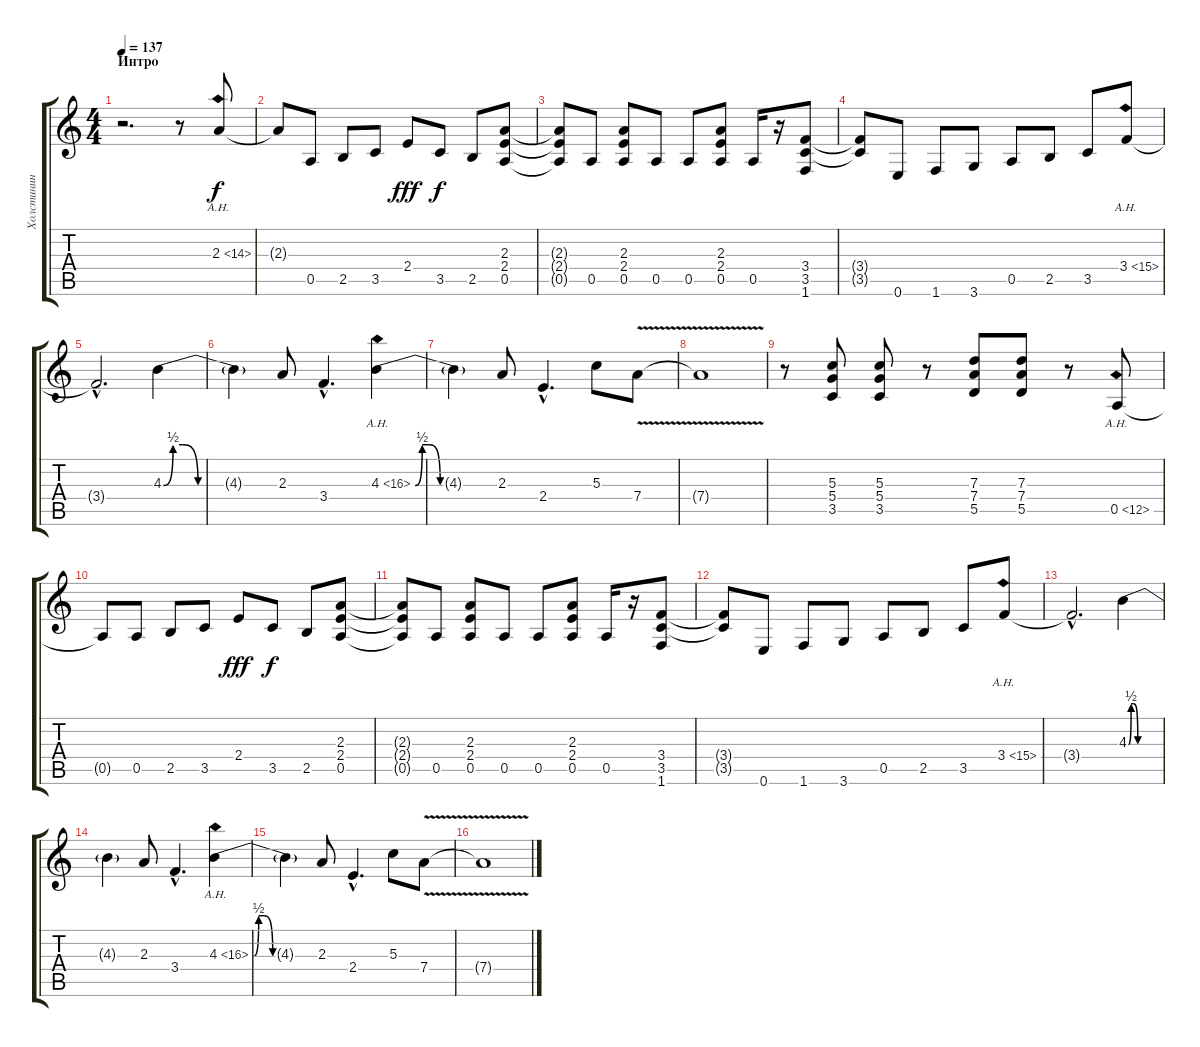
\track ("Холстинин" "Холстинин") {instrument overdrivenguitar}
\staff {score tabs}
\tuning (E4 B3 G3 D3 A2 E2) {hide}
\ts (4 4)
\section ("" "Интро")
\tempo 137
\clef g2
\ks c
r.2{d dy f instrument overdrivenguitar} r.8 2.3{ah 12}.8 |
2.3{t}.8 0.5.8 2.5.8 3.5.8 2.4.8{dy fff} 3.5.8{dy f} 2.5.8 (2.3 2.4 0.5).8 |
(2.3{t} 2.4{t} 0.5{t}).8 0.5.8 (2.3 2.4 0.5).8 0.5.8 0.5.8 (2.3 2.4 0.5).8 0.5.16 r.16 (3.4 3.5 1.6).8 |
(3.4{t} 3.5{t}).8 0.6.8 1.6.8 3.6.8 0.5.8 2.5.8 3.5.8 3.4{ah 12}.8 |
3.4{hac t}.2{d} 4.3{be (custom 0 0 5 2 10 2 18 0 60 0)}.4 |
4.3{t}.4 2.3.8 3.4{hac}.4{d} 4.3{be (custom 0 0 5 2 10 2 18 0 60 0) ah 12}.4 |
4.3{t}.4 2.3.8 2.4{hac}.4{d} 5.3.8 7.4{v}.8 |
7.4{t}.1 |
r.8 (5.3 5.4 3.5).8 (5.3 5.4 3.5).8 r.8 (7.3 7.4 5.5).8 (7.3 7.4 5.5).8 r.8 0.5{ah 12}.8 |
0.5{t}.8 0.5.8 2.5.8 3.5.8 2.4.8{dy fff} 3.5.8{dy f} 2.5.8 (2.3 2.4 0.5).8 |
(2.3{t} 2.4{t} 0.5{t}).8 0.5.8 (2.3 2.4 0.5).8 0.5.8 0.5.8 (2.3 2.4 0.5).8 0.5.16 r.16 (3.4 3.5 1.6).8 |
(3.4{t} 3.5{t}).8 0.6.8 1.6.8 3.6.8 0.5.8 2.5.8 3.5.8 3.4{ah 12}.8 |
3.4{hac t}.2{d} 4.3{be (custom 0 0 5 2 10 2 18 0 60 0)}.4 |
4.3{t}.4 2.3.8 3.4{hac}.4{d} 4.3{be (custom 0 0 5 2 10 2 18 0 60 0) ah 12}.4 |
4.3{t}.4 2.3.8 2.4{hac}.4{d} 5.3.8 7.4{v}.8 |
7.4{t}.1
